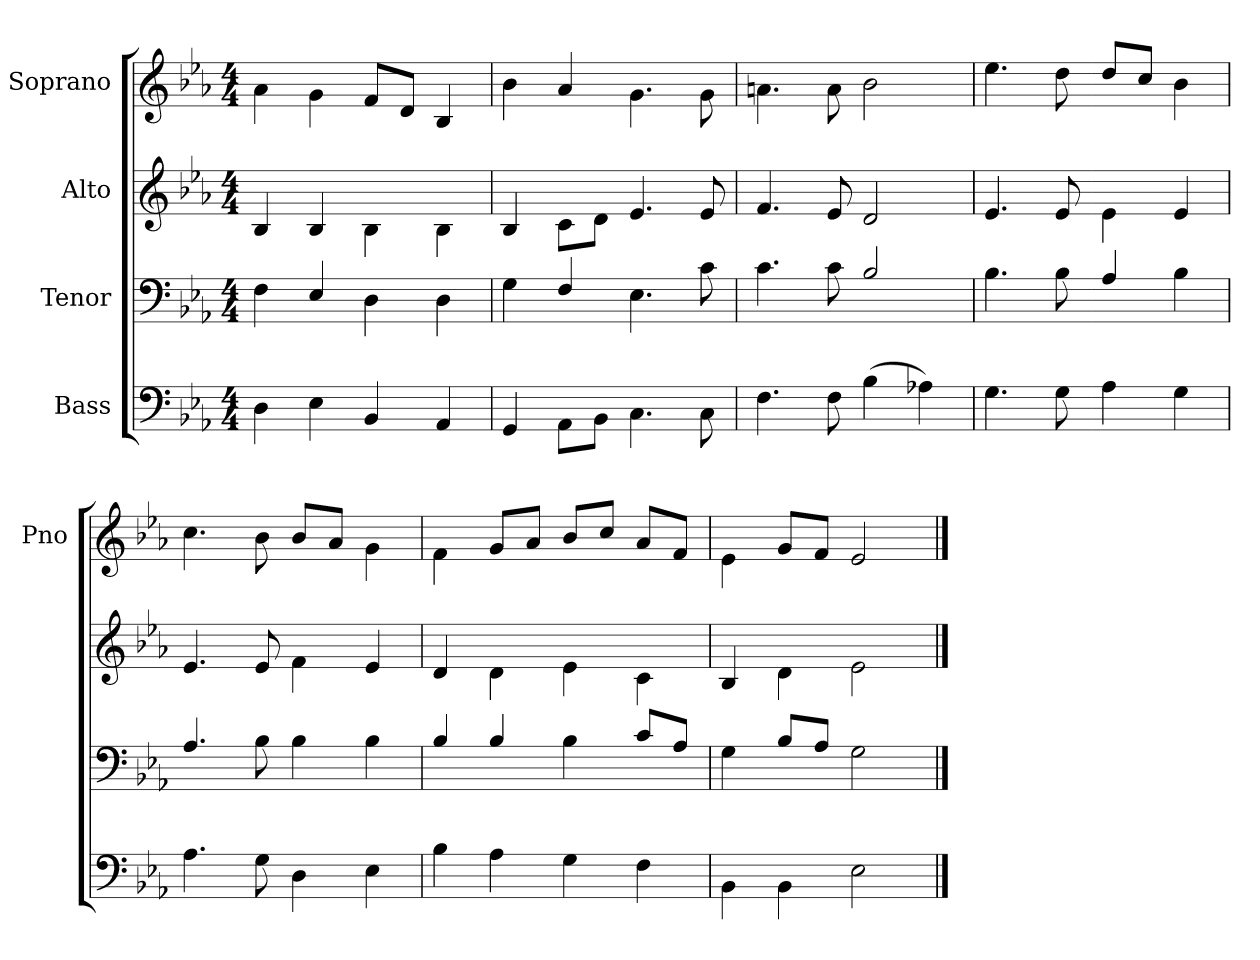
**kern	**kern	**kern	**kern
*part4	*part3	*part2	*part1
*staff4	*staff3	*staff2	*staff1
*I"Bass	*I"Tenor	*I"Alto	*I"Soprano
*	*	*	*I'Pno
*clefF4	*clefF4	*clefG2	*clefG2
*k[b-e-a-]	*k[b-e-a-]	*k[b-e-a-]	*k[b-e-a-]
*E-:	*E-:	*E-:	*E-:
*M4/4	*M4/4	*M4/4	*M4/4
=	=	=	=
4D\	4F\	4B-/	4a-\
4E-\	4E-/	4B-/	4g\
4BB-/	4D\	4B-\	8f/L
.	.	.	8d/J
4AA-/	4D\	4B-\	4B-/
=	=	=	=
4GG/	4G\	4B-/	4b-\
8AA-\L	4F/	8c\L	4a-/
8BB-\J	.	8d\J	.
4.C\	4.E-\	4.e-/	4.g\
8C\	8c\	8e-/	8g\
=	=	=	=
4.F\	4.c\	4.f/	4.an\
8F\	8c\	8e-/	8a\
(<4B-\	2B-/	2d/	2b-\
4A-X\)	.	.	.
=	=	=	=
4.G\	4.B-\	4.e-/	4.ee-\
8G\	8B-\	8e-/	8dd\
=-	=-	=-	=-
4A-\	4A-/	4e-\	8dd/L
.	.	.	8cc/J
4G\	4B-\	4e-/	4b-\
=	=	=	=
4.A-\	4.A-/	4.e-/	4.cc\
8G\	8B-\	8e-/	8b-\
4D\	4B-\	4f\	8b-/L
.	.	.	8a-/J
4E-\	4B-\	4e-/	4g\
=	=	=	=
4B-\	4B-/	4d/	4f\
4A-\	4B-/	4d\	8g/L
.	.	.	8a-/J
4G\	4B-\	4e-\	8b-/L
.	.	.	8cc/J
4F\	8c/L	4c\	8a-/L
.	8A-/J	.	8f/J
=	=	=	=
4BB-\	4G\	4B-/	4e-\
4BB-\	8B-/L	4d\	8g/L
.	8A-/J	.	8f/J
2E-\	2G\	2e-\	2e-/
==	==	==	==
*-	*-	*-	*-
